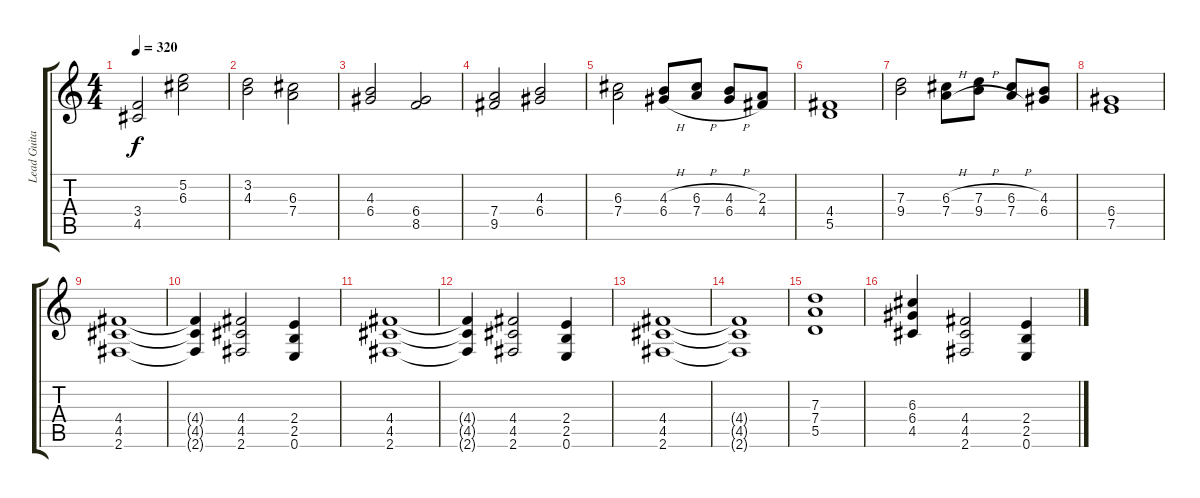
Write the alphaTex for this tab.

\track ("Lead Guitar" "Lead Guita") {instrument distortionguitar}
\staff {score tabs}
\tuning (E4 B3 G3 D3 A2 E2) {hide}
\ts (4 4)
\tempo 320
\clef g2
\ks c
(3.4 4.5).2{dy f} (5.2 6.3).2 |
(3.2 4.3).2 (6.3 7.4).2 |
(4.3 6.4).2 (6.4 8.5).2 |
(7.4 9.5).2 (4.3 6.4).2 |
(6.3 7.4).2 (4.3{h} 6.4{h}).8 (6.3{h} 7.4{h}).8 (4.3{h} 6.4{h}).8 (2.3 4.4).8 |
(4.4 5.5).1 |
(7.3 9.4).2 (6.3{h} 7.4{h}).8 (7.3{h} 9.4{h}).8 (6.3{h} 7.4{h}).8 (4.3 6.4).8 |
(6.4 7.5).1 |
(4.4 4.5 2.6).1 |
(4.4{t} 4.5{t} 2.6{t}).4 (4.4 4.5 2.6).2 (2.4 2.5 0.6).4 |
(4.4 4.5 2.6).1 |
(4.4{t} 4.5{t} 2.6{t}).4 (4.4 4.5 2.6).2 (2.4 2.5 0.6).4 |
(4.4 4.5 2.6).1 |
(4.4{t} 4.5{t} 2.6{t}).1 |
(7.3 7.4 5.5).1 |
(6.3 6.4 4.5).4 (4.4 4.5 2.6).2 (2.4 2.5 0.6).4
